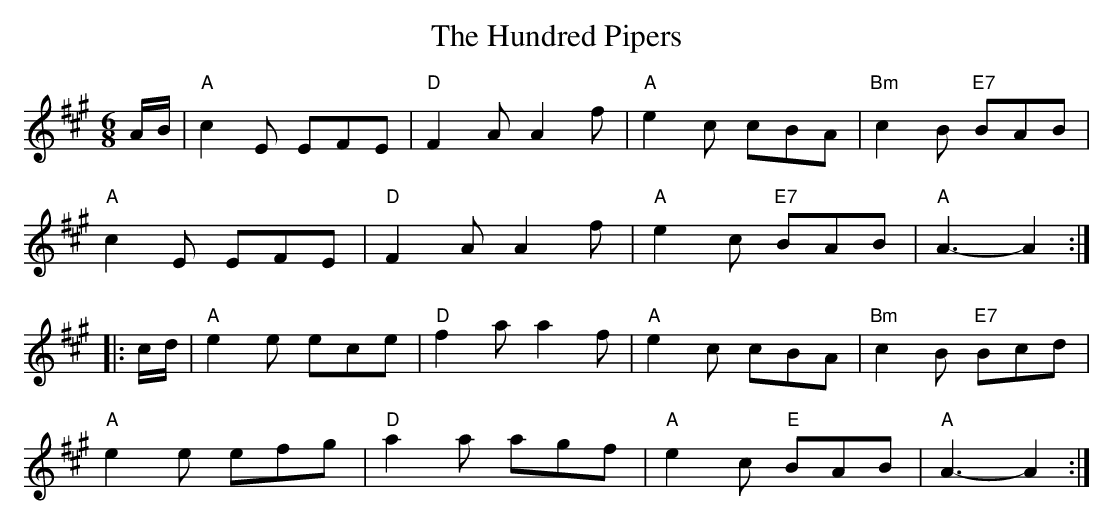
X:1
T:The Hundred Pipers
M:6/8
K:A
A/2B/2|"A"c2E EFE|"D"F2A A2f|"A"e2c cBA|"Bm"c2B "E7"BAB|
"A"c2E EFE|"D"F2A A2f|"A"e2c "E7"BAB|"A"A3 -A2:|
|:c/2d/2|"A"e2e ece|"D"f2a a2f|"A"e2c cBA|"Bm"c2B "E7"Bcd|
"A"e2e efg|"D"a2a agf|"A"e2c "E"BAB|"A"A3 -A2:|
